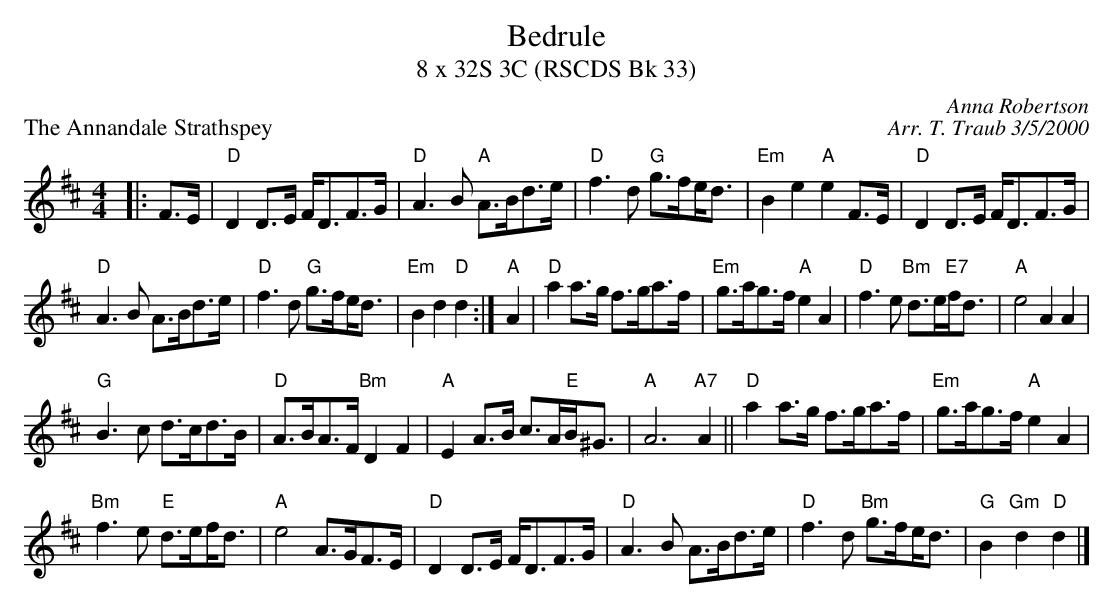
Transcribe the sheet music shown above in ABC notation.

X:1
T: Bedrule
T: 8 x 32S 3C (RSCDS Bk 33)
P: The Annandale Strathspey
C: Anna Robertson
C: Arr. T. Traub 3/5/2000
M: 4/4
L: 1/8
K: D
|: F>E|"D"D2 D>E F<DF>G| "D"A3 B "A"A>Bd>e|"D"f3 d "G"g>f!beambr1!e<d|"Em"B2 e2 "A"e2 F>E| "D"D2 D>E F<DF>G|
"D"A3 B A>Bd>e|"D"f3 d "G"g>f!beambr1!e<d|"Em"B2 d2 "D"d2 :| "A"A2|"D"a2 a>g f>ga>f|"Em"g>ag>f "A"e2 A2|"D"f3 e "Bm"d>e"E7"f<d|"A"e4 A2 A2|
"G"B3 c d>cd>B|"D"A>BA>F "Bm"D2 F2|"A"E2 A>B c>A"E"B<^G|"A"A6 "A7"A2 || "D"a2 a>g f>ga>f |"Em"g>ag>f "A"e2 A2|
"Bm"f3 e "E"d>e!beambr1!f<d|"A"e4 A>GF>E|"D"D2 D>E F<DF>G|"D"A3 B A>Bd>e|"D"f3 d "Bm"g>f!beambr1!e<d|"G"B2 "Gm"d2 "D"d2 |]
